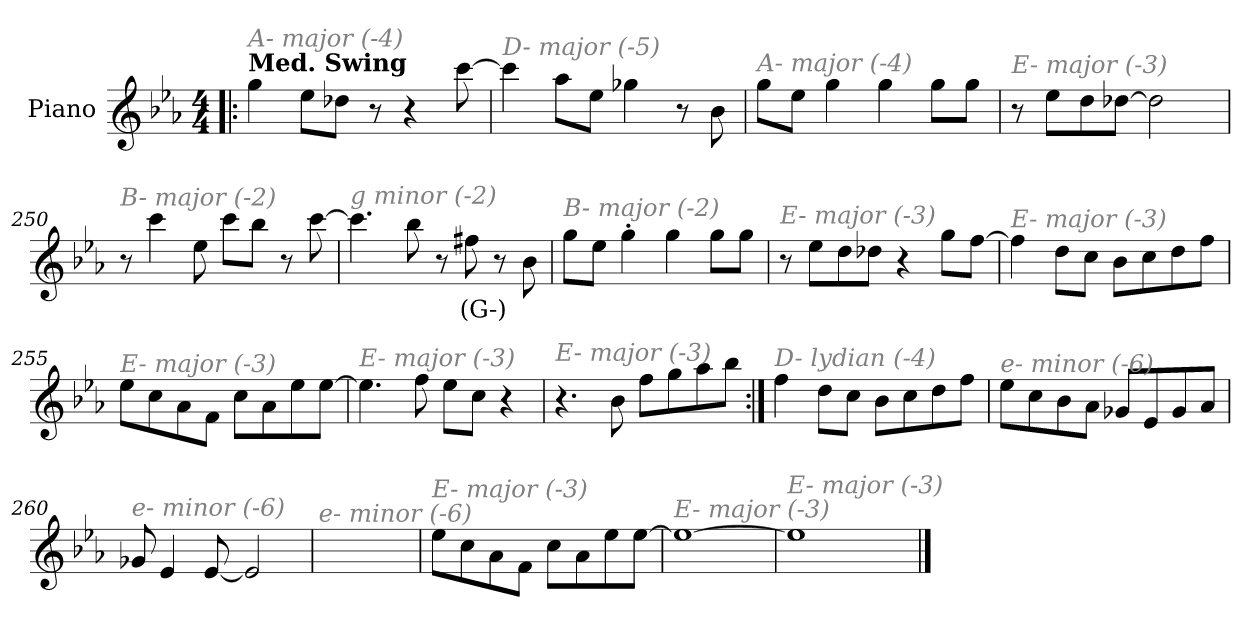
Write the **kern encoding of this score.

**kern	**text
*part1	*part1
*staff1	*staff1
*I"Piano	*
*I'Pno.	*
*clefG2	*
*k[b-e-a-]	*
*M4/4	*
=1!|:	=1!|:
!LO:TX:B:t=Med. Swing	!
!LO:TX:i:color=#808080:t=A- major (-4)	!
4gg\	.
8ee-\L	.
8dd-X\J	.
8r	.
4r	.
[8ccc\	.
=247	=247
!LO:TX:i:color=#808080:t=D- major (-5)	!
4ccc\]	.
8aa-\L	.
8ee-\J	.
4gg-X\	.
8r	.
8b-\	.
=248	=248
!LO:TX:i:color=#808080:t=A- major (-4)	!
8gg\L	.
8ee-\J	.
4gg\	.
4gg\	.
8gg\L	.
8gg\J	.
=249	=249
!LO:TX:i:color=#808080:t=E- major (-3)	!
8r	.
8ee-\L	.
8dd\	.
[8dd-X\J	.
2dd-\]	.
!!LO:LB:g=z
=250	=250
!LO:TX:i:color=#808080:t=B- major (-2)	!
8r	.
4ccc\	.
8ee-\	.
8ccc\L	.
8bb-\J	.
8r	.
[8ccc\	.
=251	=251
!LO:TX:i:color=#808080:t=g minor (-2)	!
4.ccc\]	.
8bb-\	.
8r	.
8ff#Xi\	(G-)
8r	.
8b-\	.
=252	=252
!LO:TX:i:color=#808080:t=B- major (-2)	!
8gg\L	.
8ee-\J	.
4gg'\	.
4gg\	.
8gg\L	.
8gg\J	.
=253	=253
!LO:TX:i:color=#808080:t=E- major (-3)	!
8r	.
8ee-\L	.
8dd\	.
8dd-X\J	.
4r	.
8gg\L	.
[8ff\J	.
!!LO:LB:g=z
=254	=254
!LO:TX:i:color=#808080:t=E- major (-3)	!
4ff\]	.
8dd\L	.
8cc\J	.
8b-\L	.
8cc\	.
8dd\	.
8ff\J	.
=255	=255
!LO:TX:i:color=#808080:t=E- major (-3)	!
8ee-\L	.
8cc\	.
8a-\	.
8f\J	.
8cc\L	.
8a-\	.
8ee-\	.
[8ee-\J	.
=256	=256
!LO:TX:i:color=#808080:t=E- major (-3)	!
4.ee-\]	.
8ff\	.
8ee-\L	.
8cc\J	.
4r	.
=257	=257
!LO:TX:i:color=#808080:t=E- major (-3)	!
4.r	.
8b-\	.
8ff\L	.
8gg\	.
8aa-\	.
8bb-\J	.
!!LO:LB:g=z
=258:|!	=258:|!
!LO:TX:i:color=#808080:t=D- lydian (-4)	!
4ff\	.
8dd\L	.
8cc\J	.
8b-\L	.
8cc\	.
8dd\	.
8ff\J	.
=259	=259
!LO:TX:i:color=#808080:t=e- minor (-6)	!
8ee-\L	.
8cc\	.
8b-\	.
8a-\J	.
8g-X/L	.
8e-/	.
8g-/	.
8a-/J	.
=260	=260
!LO:TX:i:color=#808080:t=e- minor (-6)	!
8g-X/	.
4e-/	.
[8e-/	.
2e-/]	.
=261	=261
!LO:TX:i:color=#808080:t=e- minor (-6)	!
1ryy	.
!!LO:LB:g=z
=262	=262
!LO:TX:i:color=#808080:t=E- major (-3)	!
8ee-\L	.
8cc\	.
8a-\	.
8f\J	.
8cc\L	.
8a-\	.
8ee-\	.
[8ee-\J	.
=263	=263
!LO:TX:i:color=#808080:t=E- major (-3)	!
1ee-_	.
=264	=264
!LO:TX:i:color=#808080:t=E- major (-3)	!
1ee-]	.
==	==
*-	*-
